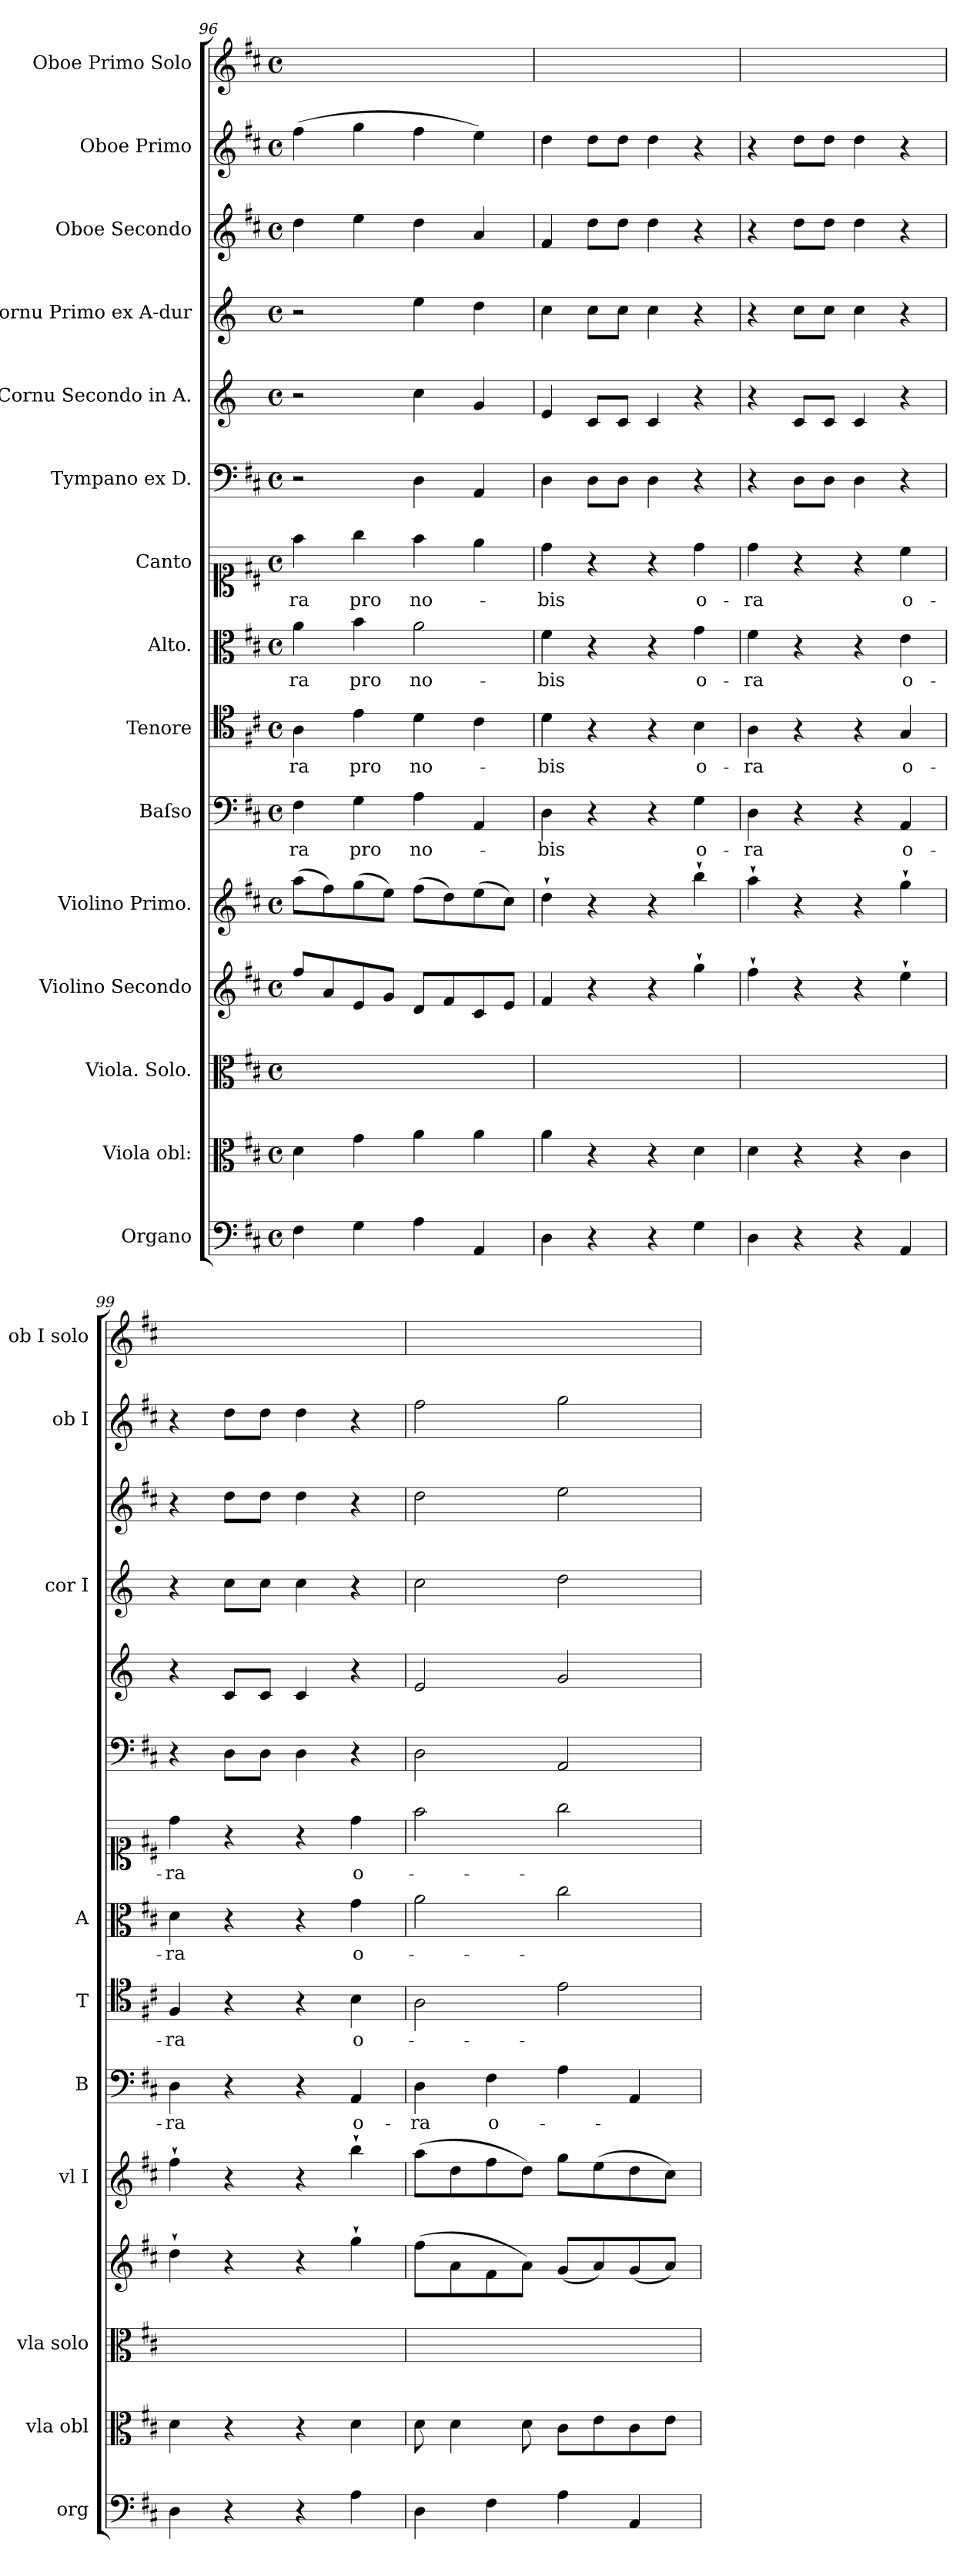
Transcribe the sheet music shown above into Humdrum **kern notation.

**kern	**dynam	**kern	**dynam	**kern	**kern	**dynam	**kern	**dynam	**kern	**text	**kern	**text	**dynam	**kern	**text	**kern	**text	**dynam	**kern	**dynam	**kern	**kern	**kern	**kern	**dynam	**kern
*part15	*part15	*part14	*part14	*part13	*part12	*part12	*part11	*part11	*part10	*part10	*part9	*part9	*part9	*part8	*part8	*part7	*part7	*part7	*part6	*part6	*part5	*part4	*part3	*part2	*part2	*part1
*staff15	*staff15	*staff14	*staff14	*staff13	*staff12	*staff12	*staff11	*staff11	*staff10	*staff10	*staff9	*staff9	*staff9	*staff8	*staff8	*staff7	*staff7	*staff7	*staff6	*staff6	*staff5	*staff4	*staff3	*staff2	*staff2	*staff1
*I"Organo	*	*I"Viola obl:	*	*I"Viola. Solo.	*I"Violino Secondo	*	*I"Violino Primo.	*	*I"Baſso	*	*I"Tenore	*	*	*I"Alto.	*	*I"Canto	*	*	*I"Tympano ex D.	*	*I"Cornu Secondo in A.	*I"Cornu Primo ex A-dur	*I"Oboe Secondo	*I"Oboe Primo	*	*I"Oboe Primo Solo
*I'org	*	*I'vla obl	*	*I'vla solo	*	*	*I'vl I	*	*I'B	*	*I'T	*	*	*I'A	*	*	*	*	*	*	*	*I'cor I	*	*I'ob I	*	*I'ob I solo
*clefF4	*	*clefC3	*	*clefC3	*clefG2	*	*clefG2	*	*clefF4	*	*clefC4	*	*	*clefC3	*	*clefC1	*	*	*clefF4	*	*clefG2	*clefG2	*clefG2	*clefG2	*	*clefG2
*	*	*	*	*	*	*	*	*	*	*	*	*	*	*	*	*	*	*	*	*	*ITrd-1c-2	*ITrd-1c-2	*	*	*	*
*k[f#c#]	*	*k[f#c#]	*	*k[f#c#]	*k[f#c#]	*	*k[f#c#]	*	*k[f#c#]	*	*k[f#c#]	*	*	*k[f#c#]	*	*k[f#c#]	*	*	*k[f#c#]	*	*k[f#c#]	*k[f#c#]	*k[f#c#]	*k[f#c#]	*	*k[f#c#]
*D:	*	*D:	*	*D:	*D:	*	*D:	*	*D:	*	*D:	*	*	*D:	*	*D:	*	*	*D:	*	*D:	*D:	*D:	*D:	*	*D:
*M4/4	*	*M4/4	*	*M4/4	*M4/4	*	*M4/4	*	*M4/4	*	*M4/4	*	*	*M4/4	*	*M4/4	*	*	*M4/4	*	*M4/4	*M4/4	*M4/4	*M4/4	*	*M4/4
*met(c)	*	*met(c)	*	*met(c)	*met(c)	*	*met(c)	*	*met(c)	*	*met(c)	*	*	*met(c)	*	*met(c)	*	*	*met(c)	*	*met(c)	*met(c)	*met(c)	*met(c)	*	*met(c)
=96	=96	=96	=96	=96	=96	=96	=96	=96	=96	=96	=96	=96	=96	=96	=96	=96	=96	=96	=96	=96	=96	=96	=96	=96	=96	=96
!	!	!	!	!	!	!	!	!	!	!LO:LY:i	!	!LO:LY:i	!	!	!	!	!LO:LY:i	!	!	!	!	!	!	!	!	!
4F#\	.	4d\	.	1ryy	8ff#\L	.	(8aa\L	.	4F#\	-ra	4A\	-ra	.	4a\	-ra	4ff#\	-ra	.	2r	.	2r	2r	4dd\	(4ff#\	.	1ryy
.	.	.	.	.	8a/	.	8ff#\)	.	.	.	.	.	.	.	.	.	.	.	.	.	.	.	.	.	.	.
4G\	.	4g\	.	.	8e/	.	(8gg\	.	4G\	pro	4e\	pro	.	4b\	pro	4gg\	pro	.	.	.	.	.	4ee\	4gg\	.	.
.	.	.	.	.	8g/J	.	8ee\J)	.	.	.	.	.	.	.	.	.	.	.	.	.	.	.	.	.	.	.
4A\	.	4a\	.	.	8d/L	.	(8ff#\L	.	4A\	no-	4d\	no-	.	2a\	no-	4ff#\	no-	.	4D\	.	4dd\	4ff#\	4dd\	4ff#\	.	.
.	.	.	.	.	8f#/	.	8dd\)	.	.	.	.	.	.	.	.	.	.	.	.	.	.	.	.	.	.	.
4AA/	.	4a\	.	.	8c#/	.	(8ee\	.	4AA/	.	4c#\	.	.	.	.	4ee\	.	.	4AA/	.	4a/	4ee\	4a/	4ee\)	.	.
.	.	.	.	.	8e/J	.	8cc#\J)	.	.	.	.	.	.	.	.	.	.	.	.	.	.	.	.	.	.	.
=97	=97	=97	=97	=97	=97	=97	=97	=97	=97	=97	=97	=97	=97	=97	=97	=97	=97	=97	=97	=97	=97	=97	=97	=97	=97	=97
!	!	!	!LO:DY:b	!	!	!	!	!	!	!	!	!	!LO:DY:a	!	!	!	!	!LO:DY:a	!	!	!	!	!	!	!	!
4D\	.	4a\	po.	1ryy	4f#/	.	4dd`\	.	4D\	-bis	4d\	-bis	pia.	4f#\	-bis	4dd\	-bis	po.	4D\	.	4f#/	4dd\	4f#/	4dd\	.	1ryy
!	!	!	!	!	!	!LO:DY:b	!	!	!	!	!	!	!	!	!	!	!	!	!	!	!	!	!	!	!	!
4r	.	4r	.	.	4r	po	4r	.	4r	.	4r	.	.	4r	.	4r	.	.	8D\L	po&colon;	8d/L	8dd\L	8dd\L	8dd\L	.	.
.	.	.	.	.	.	.	.	.	.	.	.	.	.	.	.	.	.	.	8D\J	.	8d/J	8dd\J	8dd\J	8dd\J	.	.
!	!LO:DY:b	!	!	!	!	!	!	!	!	!	!	!	!	!	!	!	!	!	!	!	!	!	!	!	!	!
4r	po	4r	.	.	4r	.	4r	.	4r	.	4r	.	.	4r	.	4r	.	.	4D\	.	4d/	4dd\	4dd\	4dd\	.	.
!	!	!	!	!	!	!	!	!LO:DY:b	!	!	!	!	!	!	!	!	!	!	!	!	!	!	!	!	!	!
4G\	.	4d\	.	.	4gg`\	.	4bb`\	po	4G\	o-	4B\	o-	.	4g\	o-	4dd\	o-	.	4r	.	4r	4r	4r	4r	.	.
=98	=98	=98	=98	=98	=98	=98	=98	=98	=98	=98	=98	=98	=98	=98	=98	=98	=98	=98	=98	=98	=98	=98	=98	=98	=98	=98
4D\	.	4d\	.	1ryy	4ff#`\	.	4aa`\	.	4D\	-ra	4A\	-ra	.	4f#\	-ra	4dd\	-ra	.	4r	.	4r	4r	4r	4r	.	1ryy
4r	.	4r	.	.	4r	.	4r	.	4r	.	4r	.	.	4r	.	4r	.	.	8D\L	.	8d/L	8dd\L	8dd\L	8dd\L	.	.
.	.	.	.	.	.	.	.	.	.	.	.	.	.	.	.	.	.	.	8D\J	.	8d/J	8dd\J	8dd\J	8dd\J	.	.
4r	.	4r	.	.	4r	.	4r	.	4r	.	4r	.	.	4r	.	4r	.	.	4D\	.	4d/	4dd\	4dd\	4dd\	.	.
!	!	!	!	!	!	!	!	!	!	!LO:LY:i	!	!LO:LY:i	!	!	!	!	!	!	!	!	!	!	!	!	!	!
4AA/	.	4c#\	.	.	4ee`\	.	4gg`\	.	4AA/	o-	4G/	o-	.	4e\	o-	4cc#\	o-	.	4r	.	4r	4r	4r	4r	.	.
=99	=99	=99	=99	=99	=99	=99	=99	=99	=99	=99	=99	=99	=99	=99	=99	=99	=99	=99	=99	=99	=99	=99	=99	=99	=99	=99
!	!	!	!	!	!	!	!	!	!	!LO:LY:i	!	!LO:LY:i	!	!	!	!	!	!	!	!	!	!	!	!	!	!
4D\	.	4d\	.	1ryy	4dd`\	.	4ff#`\	.	4D\	-ra	4F#/	-ra	.	4d\	-ra	4dd\	-ra	.	4r	.	4r	4r	4r	4r	.	1ryy
4r	.	4r	.	.	4r	.	4r	.	4r	.	4r	.	.	4r	.	4r	.	.	8D\L	.	8d/L	8dd\L	8dd\L	8dd\L	.	.
.	.	.	.	.	.	.	.	.	.	.	.	.	.	.	.	.	.	.	8D\J	.	8d/J	8dd\J	8dd\J	8dd\J	.	.
4r	.	4r	.	.	4r	.	4r	.	4r	.	4r	.	.	4r	.	4r	.	.	4D\	.	4d/	4dd\	4dd\	4dd\	.	.
!	!	!	!	!	!	!LO:DY:b	!	!LO:DY:b	!	!	!	!	!	!	!	!	!	!	!	!	!	!	!	!	!	!
4A\	.	4d\	.	.	4gg`\	for	4bb`\	for	4AA/	o-	4B\	o-	.	4g\	o-	4dd\	o-	.	4r	.	4r	4r	4r	4r	.	.
=100	=100	=100	=100	=100	=100	=100	=100	=100	=100	=100	=100	=100	=100	=100	=100	=100	=100	=100	=100	=100	=100	=100	=100	=100	=100	=100
4D\	.	8d\	.	1ryy	(8ff#\L	.	(8aa\L	.	4D\	-ra	2A\	.	.	2a\	.	2ff#\	.	.	2D\	for	2f#/	2dd\	2dd\	2ff#\	for	1ryy
.	.	4d\	.	.	8a\	.	8dd\	.	.	.	.	.	.	.	.	.	.	.	.	.	.	.	.	.	.	.
4F#\	.	.	.	.	8f#\	.	8ff#\	.	4F#\	o-	.	.	.	.	.	.	.	.	.	.	.	.	.	.	.	.
.	.	8d\	.	.	8a\J)	.	8dd\J)	.	.	.	.	.	.	.	.	.	.	.	.	.	.	.	.	.	.	.
4A\	.	8c#\L	.	.	(8g/L	.	8gg\L	.	4A\	.	2e\	.	.	2cc#\	.	2gg\	.	.	2AA/	.	2a/	2ee\	2ee\	2gg\	.	.
.	.	8e\	.	.	8a/)	.	(8ee\	.	.	.	.	.	.	.	.	.	.	.	.	.	.	.	.	.	.	.
4AA/	.	8c#\	.	.	(8g/	.	8dd\	.	4AA/	.	.	.	.	.	.	.	.	.	.	.	.	.	.	.	.	.
.	.	8e\J	.	.	8a/J)	.	8cc#\J)	.	.	.	.	.	.	.	.	.	.	.	.	.	.	.	.	.	.	.
=	=	=	=	=	=	=	=	=	=	=	=	=	=	=	=	=	=	=	=	=	=	=	=	=	=	=
*-	*-	*-	*-	*-	*-	*-	*-	*-	*-	*-	*-	*-	*-	*-	*-	*-	*-	*-	*-	*-	*-	*-	*-	*-	*-	*-
